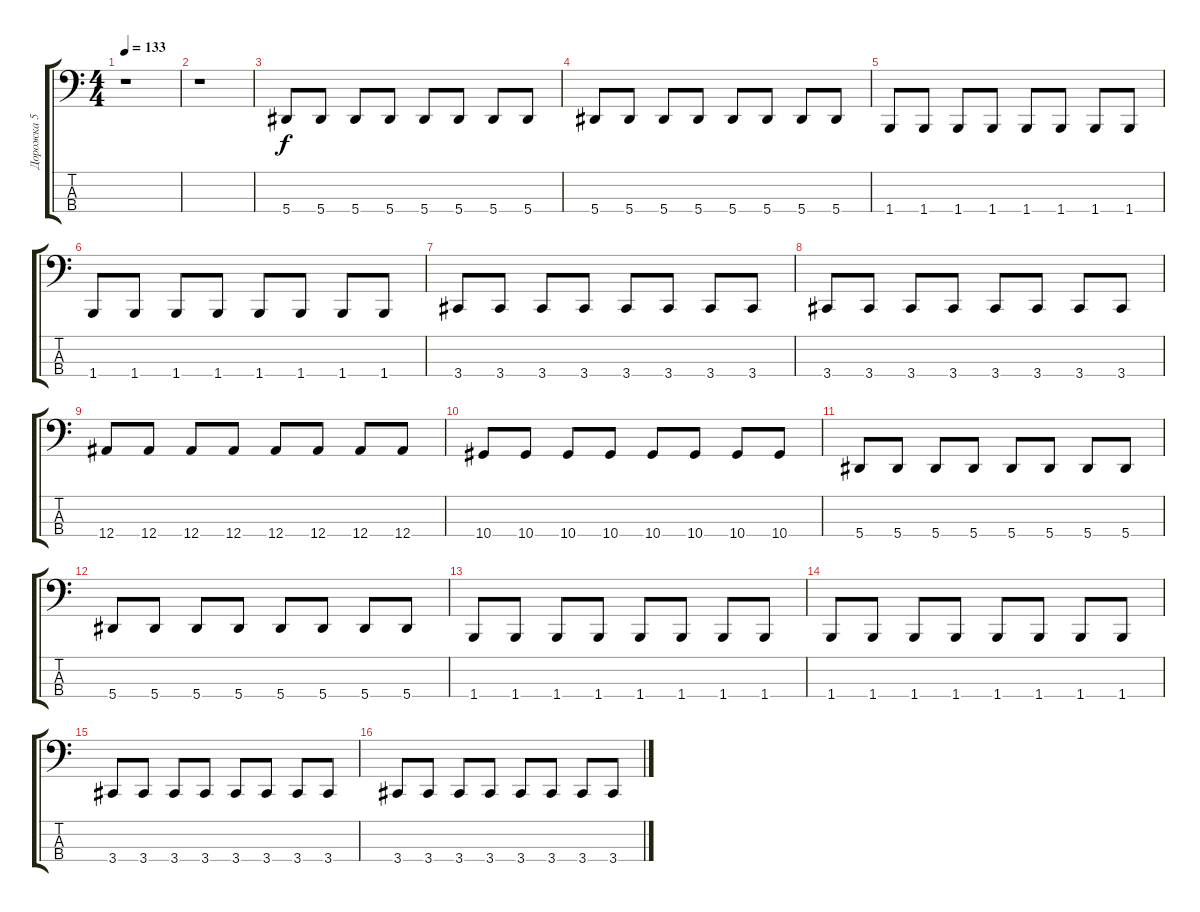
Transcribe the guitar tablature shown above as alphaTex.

\track ("Дорожка 5" "Дорожка 5") {instrument electricbasspick}
\staff {score tabs}
\tuning (Eb2 Bb1 F1 Bb0) {hide}
\ts (4 4)
\tempo 133
\clef f4
\ks c
r.1{dy f} |
r.1 |
5.4.8 5.4.8 5.4.8 5.4.8 5.4.8 5.4.8 5.4.8 5.4.8 |
5.4.8 5.4.8 5.4.8 5.4.8 5.4.8 5.4.8 5.4.8 5.4.8 |
1.4.8 1.4.8 1.4.8 1.4.8 1.4.8 1.4.8 1.4.8 1.4.8 |
1.4.8 1.4.8 1.4.8 1.4.8 1.4.8 1.4.8 1.4.8 1.4.8 |
3.4.8 3.4.8 3.4.8 3.4.8 3.4.8 3.4.8 3.4.8 3.4.8 |
3.4.8 3.4.8 3.4.8 3.4.8 3.4.8 3.4.8 3.4.8 3.4.8 |
12.4.8 12.4.8 12.4.8 12.4.8 12.4.8 12.4.8 12.4.8 12.4.8 |
10.4.8 10.4.8 10.4.8 10.4.8 10.4.8 10.4.8 10.4.8 10.4.8 |
5.4.8 5.4.8 5.4.8 5.4.8 5.4.8 5.4.8 5.4.8 5.4.8 |
5.4.8 5.4.8 5.4.8 5.4.8 5.4.8 5.4.8 5.4.8 5.4.8 |
1.4.8 1.4.8 1.4.8 1.4.8 1.4.8 1.4.8 1.4.8 1.4.8 |
1.4.8 1.4.8 1.4.8 1.4.8 1.4.8 1.4.8 1.4.8 1.4.8 |
3.4.8 3.4.8 3.4.8 3.4.8 3.4.8 3.4.8 3.4.8 3.4.8 |
3.4.8 3.4.8 3.4.8 3.4.8 3.4.8 3.4.8 3.4.8 3.4.8
